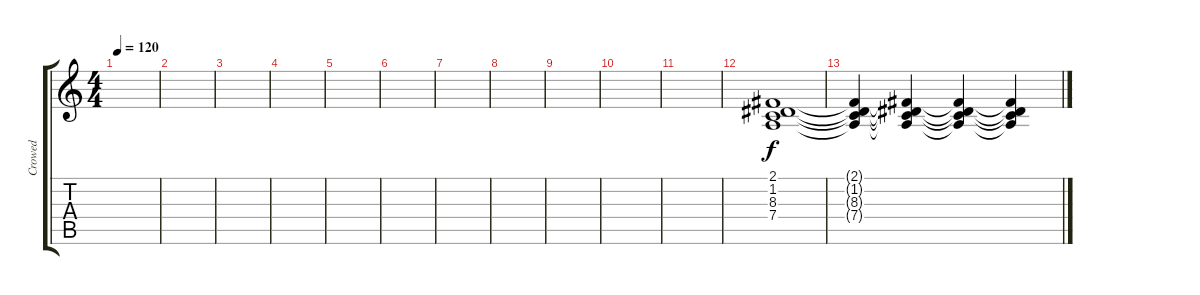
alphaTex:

\track ("Crowed" "Crowed") {instrument applause}
\staff {score tabs}
\tuning (E4 B3 G3 D3 A2 E2) {hide}
\ts (4 4)
\tempo 120
\clef g2
\ks c
|
|
|
|
|
|
|
|
|
|
|
(2.1 1.2 8.3 7.4).1 |
(2.1{t} 1.2{t} 8.3{t} 7.4{t}).4{volume 5} (2.1{t} 1.2{t} 8.3{t} 7.4{t}).4{volume 3} (2.1{t} 1.2{t} 8.3{t} 7.4{t}).4{volume 1} (2.1{t} 1.2{t} 8.3{t} 7.4{t}).4{volume 0}
